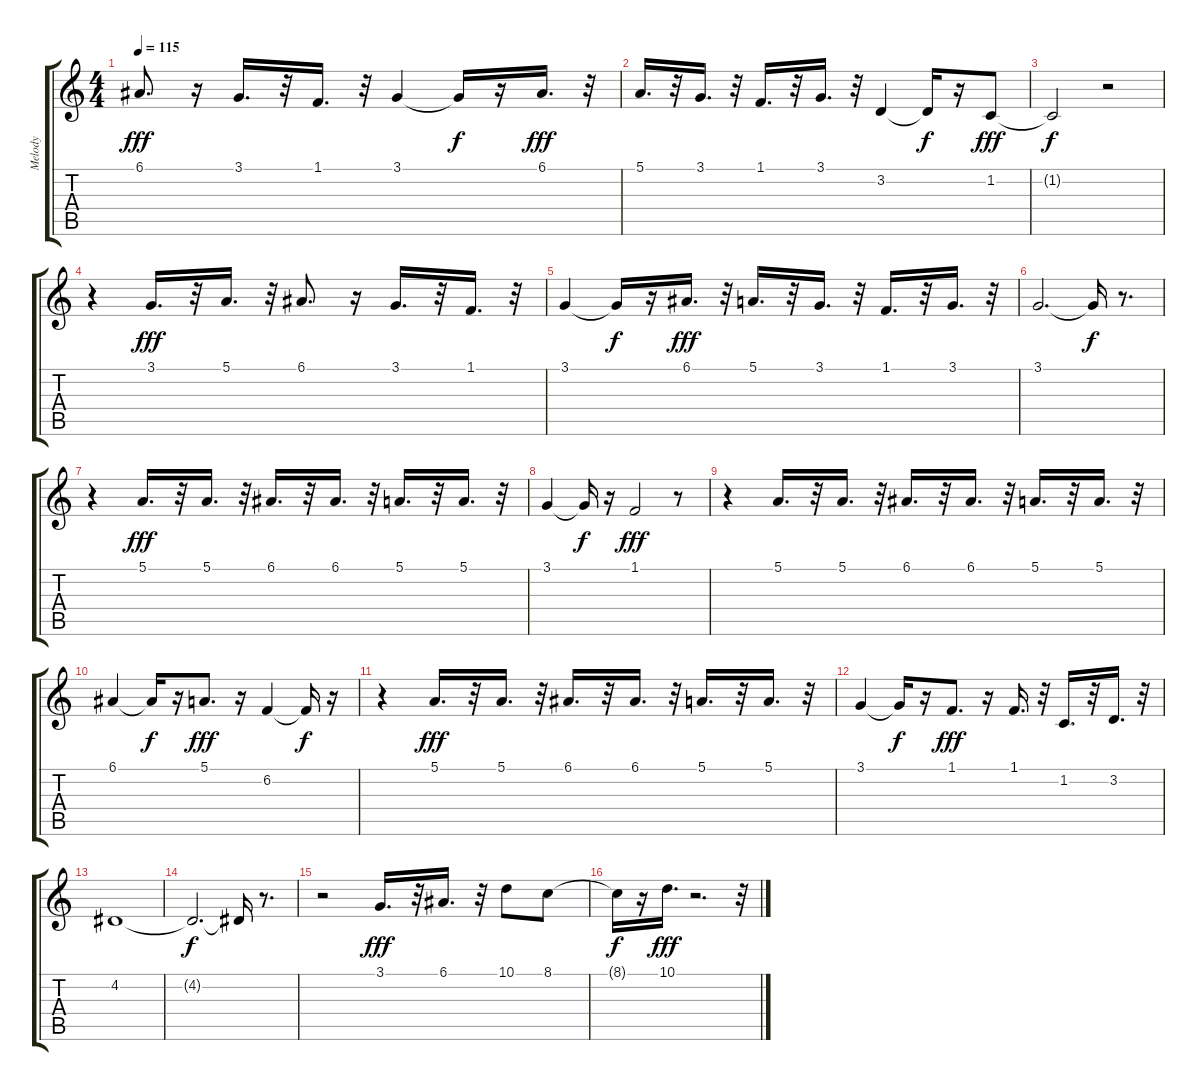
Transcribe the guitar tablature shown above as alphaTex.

\track ("Melody" "Melody") {instrument synthbrass1}
\staff {score tabs}
\tuning (E4 B3 G3 D3 A2 E2) {hide}
\ts (4 4)
\tempo 115
\clef g2
\ks c
6.1.8{d dy fff} r.16 3.1.16{d} r.32 1.1.16{d} r.32 3.1.4 3.1{t}.16{dy f} r.16 6.1.16{d dy fff} r.32 |
5.1.16{d} r.32 3.1.16{d} r.32 1.1.16{d} r.32 3.1.16{d} r.32 3.2.4 3.2{t}.16{dy f} r.16 1.2.8{dy fff} |
1.2{t}.2{dy f} r.2 |
r.4 3.1.16{d dy fff} r.32 5.1.16{d} r.32 6.1.8{d} r.16 3.1.16{d} r.32 1.1.16{d} r.32 |
3.1.4 3.1{t}.16{dy f} r.16 6.1.16{d dy fff} r.32 5.1.16{d} r.32 3.1.16{d} r.32 1.1.16{d} r.32 3.1.16{d} r.32 |
3.1.2{d} 3.1{t}.16{dy f} r.8{d} |
r.4 5.1.16{d dy fff} r.32 5.1.16{d} r.32 6.1.16{d} r.32 6.1.16{d} r.32 5.1.16{d} r.32 5.1.16{d} r.32 |
3.1.4 3.1{t}.16{dy f} r.16 1.1.2{dy fff} r.8 |
r.4 5.1.16{d} r.32 5.1.16{d} r.32 6.1.16{d} r.32 6.1.16{d} r.32 5.1.16{d} r.32 5.1.16{d} r.32 |
6.1.4 6.1{t}.16{dy f} r.16 5.1.8{d dy fff} r.16 6.2.4 6.2{t}.16{dy f} r.16 |
r.4 5.1.16{d dy fff} r.32 5.1.16{d} r.32 6.1.16{d} r.32 6.1.16{d} r.32 5.1.16{d} r.32 5.1.16{d} r.32 |
3.1.4 3.1{t}.16{dy f} r.16 1.1.8{d dy fff} r.16 1.1.16{d} r.32 1.2.16{d} r.32 3.2.16{d} r.32 |
4.2.1 |
4.2{t}.2{d dy f} 4.2{t}.16 r.8{d} |
r.2 3.1.16{d dy fff} r.32 6.1.16{d} r.32 10.1.8 8.1.8 |
8.1{t}.16{dy f} r.16 10.1.16{d dy fff} r.2{d} r.32
